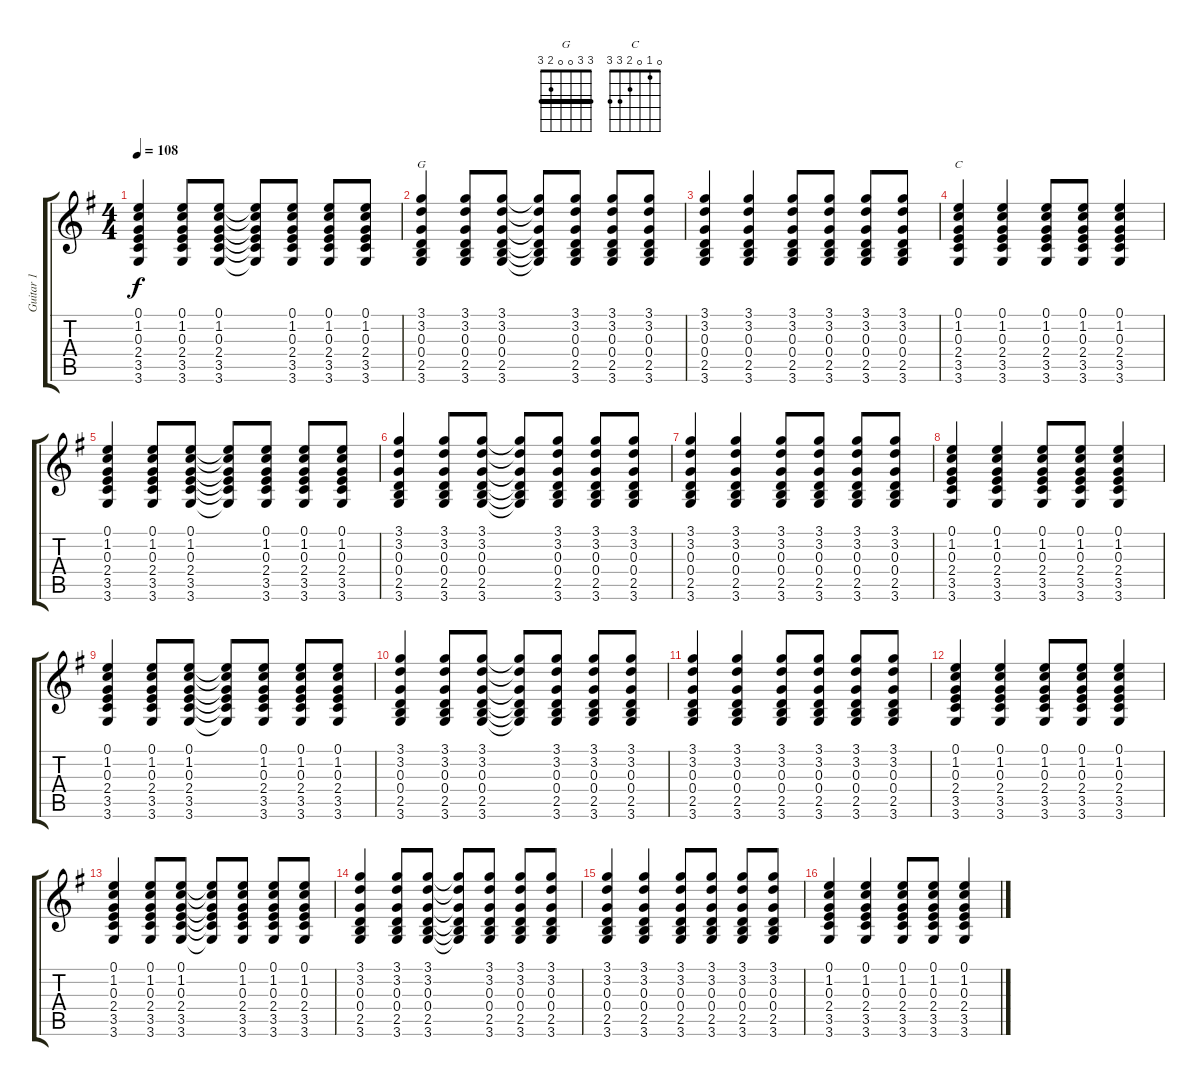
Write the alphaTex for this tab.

\track ("Guitar 1" "Guitar 1") {instrument acousticguitarsteel}
\staff {score tabs}
\tuning (E4 B3 G3 D3 A2 E2) {hide}
\chord ("G" 3 3 0 0 2 3) {barre 3}
\chord ("C" 0 1 0 2 3 3)
\ts (4 4)
\tempo 108
\clef g2
\ks g
(0.1 1.2 0.3 2.4 3.5 3.6).4{dy f} (0.1 1.2 0.3 2.4 3.5 3.6).8 (0.1 1.2 0.3 2.4 3.5 3.6).8 (0.1{t} 1.2{t} 0.3{t} 2.4{t} 3.5{t} 3.6{t}).8 (0.1 1.2 0.3 2.4 3.5 3.6).8 (0.1 1.2 0.3 2.4 3.5 3.6).8 (0.1 1.2 0.3 2.4 3.5 3.6).8 |
(3.1 3.2 0.3 0.4 2.5 3.6).4{ch "G"} (3.1 3.2 0.3 0.4 2.5 3.6).8 (3.1 3.2 0.3 0.4 2.5 3.6).8 (3.1{t} 3.2{t} 0.3{t} 0.4{t} 2.5{t} 3.6{t}).8 (3.1 3.2 0.3 0.4 2.5 3.6).8 (3.1 3.2 0.3 0.4 2.5 3.6).8 (3.1 3.2 0.3 0.4 2.5 3.6).8 |
(3.1 3.2 0.3 0.4 2.5 3.6).4 (3.1 3.2 0.3 0.4 2.5 3.6).4 (3.1 3.2 0.3 0.4 2.5 3.6).8 (3.1 3.2 0.3 0.4 2.5 3.6).8 (3.1 3.2 0.3 0.4 2.5 3.6).8 (3.1 3.2 0.3 0.4 2.5 3.6).8 |
(0.1 1.2 0.3 2.4 3.5 3.6).4{ch "C"} (0.1 1.2 0.3 2.4 3.5 3.6).4 (0.1 1.2 0.3 2.4 3.5 3.6).8 (0.1 1.2 0.3 2.4 3.5 3.6).8 (0.1 1.2 0.3 2.4 3.5 3.6).4 |
(0.1 1.2 0.3 2.4 3.5 3.6).4 (0.1 1.2 0.3 2.4 3.5 3.6).8 (0.1 1.2 0.3 2.4 3.5 3.6).8 (0.1{t} 1.2{t} 0.3{t} 2.4{t} 3.5{t} 3.6{t}).8 (0.1 1.2 0.3 2.4 3.5 3.6).8 (0.1 1.2 0.3 2.4 3.5 3.6).8 (0.1 1.2 0.3 2.4 3.5 3.6).8 |
(3.1 3.2 0.3 0.4 2.5 3.6).4 (3.1 3.2 0.3 0.4 2.5 3.6).8 (3.1 3.2 0.3 0.4 2.5 3.6).8 (3.1{t} 3.2{t} 0.3{t} 0.4{t} 2.5{t} 3.6{t}).8 (3.1 3.2 0.3 0.4 2.5 3.6).8 (3.1 3.2 0.3 0.4 2.5 3.6).8 (3.1 3.2 0.3 0.4 2.5 3.6).8 |
(3.1 3.2 0.3 0.4 2.5 3.6).4 (3.1 3.2 0.3 0.4 2.5 3.6).4 (3.1 3.2 0.3 0.4 2.5 3.6).8 (3.1 3.2 0.3 0.4 2.5 3.6).8 (3.1 3.2 0.3 0.4 2.5 3.6).8 (3.1 3.2 0.3 0.4 2.5 3.6).8 |
(0.1 1.2 0.3 2.4 3.5 3.6).4 (0.1 1.2 0.3 2.4 3.5 3.6).4 (0.1 1.2 0.3 2.4 3.5 3.6).8 (0.1 1.2 0.3 2.4 3.5 3.6).8 (0.1 1.2 0.3 2.4 3.5 3.6).4 |
(0.1 1.2 0.3 2.4 3.5 3.6).4 (0.1 1.2 0.3 2.4 3.5 3.6).8 (0.1 1.2 0.3 2.4 3.5 3.6).8 (0.1{t} 1.2{t} 0.3{t} 2.4{t} 3.5{t} 3.6{t}).8 (0.1 1.2 0.3 2.4 3.5 3.6).8 (0.1 1.2 0.3 2.4 3.5 3.6).8 (0.1 1.2 0.3 2.4 3.5 3.6).8 |
(3.1 3.2 0.3 0.4 2.5 3.6).4 (3.1 3.2 0.3 0.4 2.5 3.6).8 (3.1 3.2 0.3 0.4 2.5 3.6).8 (3.1{t} 3.2{t} 0.3{t} 0.4{t} 2.5{t} 3.6{t}).8 (3.1 3.2 0.3 0.4 2.5 3.6).8 (3.1 3.2 0.3 0.4 2.5 3.6).8 (3.1 3.2 0.3 0.4 2.5 3.6).8 |
(3.1 3.2 0.3 0.4 2.5 3.6).4 (3.1 3.2 0.3 0.4 2.5 3.6).4 (3.1 3.2 0.3 0.4 2.5 3.6).8 (3.1 3.2 0.3 0.4 2.5 3.6).8 (3.1 3.2 0.3 0.4 2.5 3.6).8 (3.1 3.2 0.3 0.4 2.5 3.6).8 |
(0.1 1.2 0.3 2.4 3.5 3.6).4 (0.1 1.2 0.3 2.4 3.5 3.6).4 (0.1 1.2 0.3 2.4 3.5 3.6).8 (0.1 1.2 0.3 2.4 3.5 3.6).8 (0.1 1.2 0.3 2.4 3.5 3.6).4 |
(0.1 1.2 0.3 2.4 3.5 3.6).4 (0.1 1.2 0.3 2.4 3.5 3.6).8 (0.1 1.2 0.3 2.4 3.5 3.6).8 (0.1{t} 1.2{t} 0.3{t} 2.4{t} 3.5{t} 3.6{t}).8 (0.1 1.2 0.3 2.4 3.5 3.6).8 (0.1 1.2 0.3 2.4 3.5 3.6).8 (0.1 1.2 0.3 2.4 3.5 3.6).8 |
(3.1 3.2 0.3 0.4 2.5 3.6).4 (3.1 3.2 0.3 0.4 2.5 3.6).8 (3.1 3.2 0.3 0.4 2.5 3.6).8 (3.1{t} 3.2{t} 0.3{t} 0.4{t} 2.5{t} 3.6{t}).8 (3.1 3.2 0.3 0.4 2.5 3.6).8 (3.1 3.2 0.3 0.4 2.5 3.6).8 (3.1 3.2 0.3 0.4 2.5 3.6).8 |
(3.1 3.2 0.3 0.4 2.5 3.6).4 (3.1 3.2 0.3 0.4 2.5 3.6).4 (3.1 3.2 0.3 0.4 2.5 3.6).8 (3.1 3.2 0.3 0.4 2.5 3.6).8 (3.1 3.2 0.3 0.4 2.5 3.6).8 (3.1 3.2 0.3 0.4 2.5 3.6).8 |
(0.1 1.2 0.3 2.4 3.5 3.6).4 (0.1 1.2 0.3 2.4 3.5 3.6).4 (0.1 1.2 0.3 2.4 3.5 3.6).8 (0.1 1.2 0.3 2.4 3.5 3.6).8 (0.1 1.2 0.3 2.4 3.5 3.6).4
